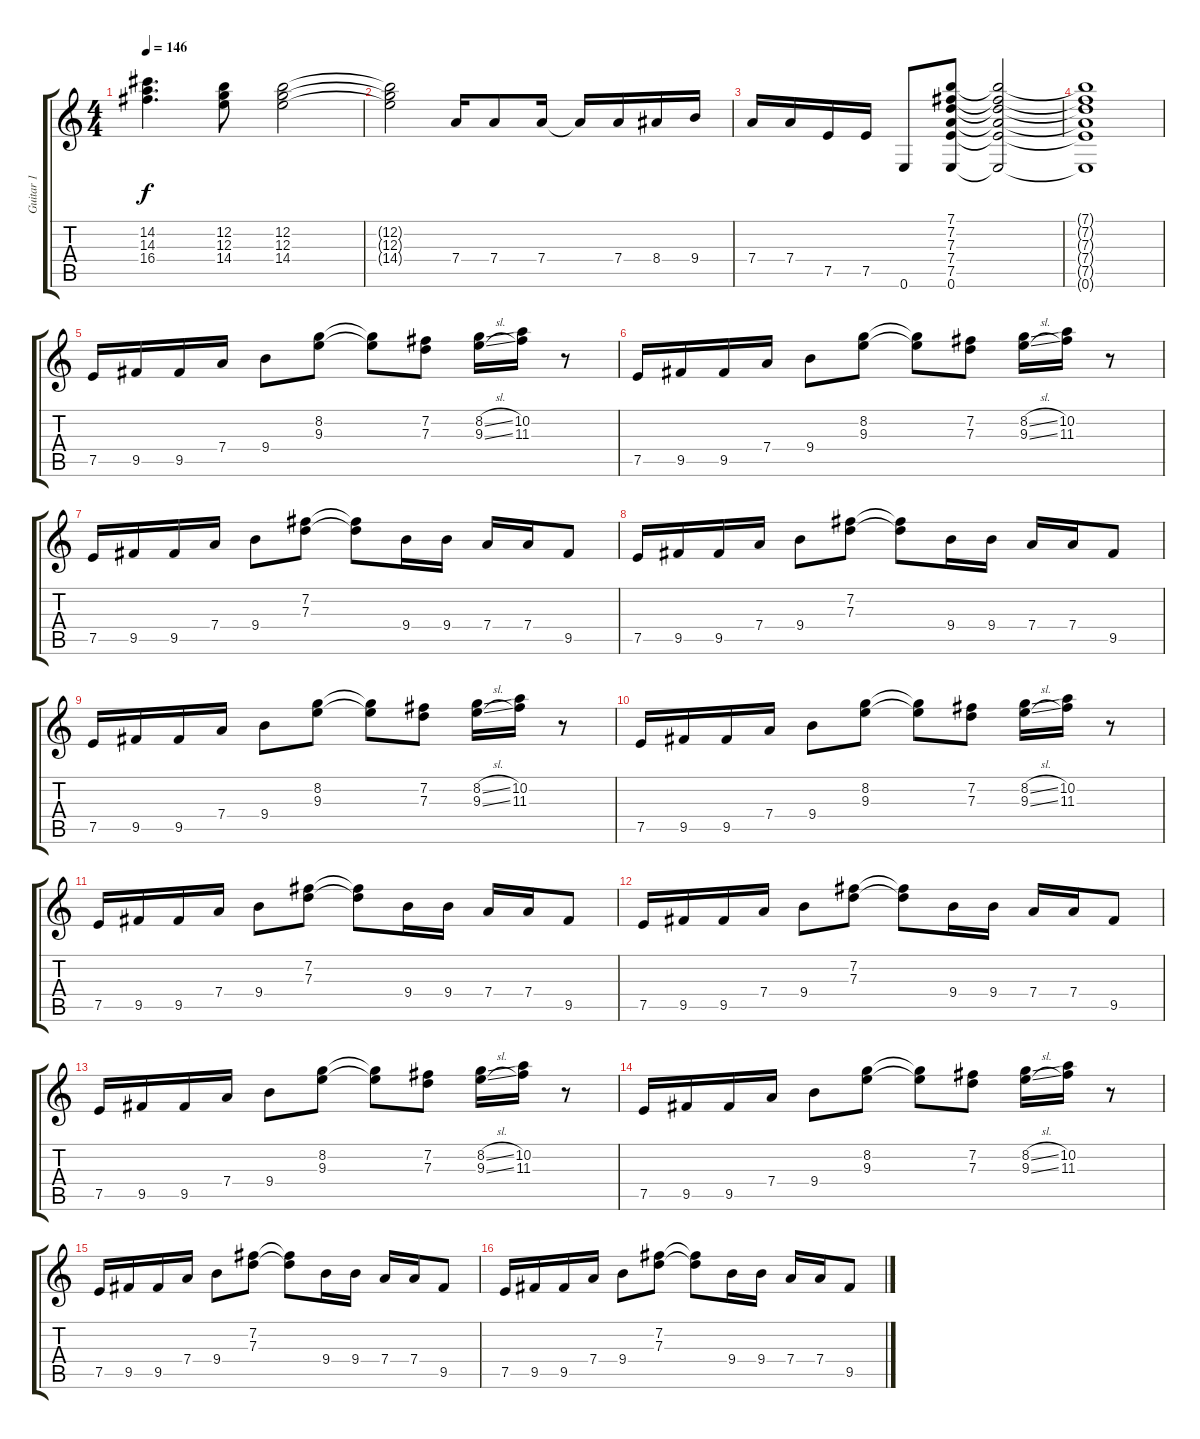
\track ("Guitar 1" "Guitar 1") {instrument overdrivenguitar}
\staff {score tabs}
\tuning (E4 B3 G3 D3 A2 E2) {hide}
\ts (4 4)
\tempo 146
\clef g2
\ks c
(14.2 14.3 16.4).4{d dy f} (12.2 12.3 14.4).8 (12.2 12.3 14.4).2 |
(12.2{t} 12.3{t} 14.4{t}).2 7.4.16 7.4.8 7.4.16 7.4{t}.16 7.4.16 8.4.16 9.4.16 |
7.4.16 7.4.16 7.5.16 7.5.16 0.6.8 (7.1 7.2 7.3 7.4 7.5 0.6).8 (7.1{t} 7.2{t} 7.3{t} 7.4{t} 7.5{t} 0.6{t}).2 |
(7.1{t} 7.2{t} 7.3{t} 7.4{t} 7.5{t} 0.6{t}).1 |
7.5.16 9.5.16 9.5.16 7.4.16 9.4.8 (8.2 9.3).8 (8.2{t} 9.3{t}).8 (7.2 7.3).8 (8.2{sl} 9.3{sl}).16 (10.2 11.3).16 r.8 |
7.5.16 9.5.16 9.5.16 7.4.16 9.4.8 (8.2 9.3).8 (8.2{t} 9.3{t}).8 (7.2 7.3).8 (8.2{sl} 9.3{sl}).16 (10.2 11.3).16 r.8 |
7.5.16 9.5.16 9.5.16 7.4.16 9.4.8 (7.2 7.3).8 (7.2{t} 7.3{t}).8 9.4.16 9.4.16 7.4.16 7.4.16 9.5.8 |
7.5.16 9.5.16 9.5.16 7.4.16 9.4.8 (7.2 7.3).8 (7.2{t} 7.3{t}).8 9.4.16 9.4.16 7.4.16 7.4.16 9.5.8 |
7.5.16 9.5.16 9.5.16 7.4.16 9.4.8 (8.2 9.3).8 (8.2{t} 9.3{t}).8 (7.2 7.3).8 (8.2{sl} 9.3{sl}).16 (10.2 11.3).16 r.8 |
7.5.16 9.5.16 9.5.16 7.4.16 9.4.8 (8.2 9.3).8 (8.2{t} 9.3{t}).8 (7.2 7.3).8 (8.2{sl} 9.3{sl}).16 (10.2 11.3).16 r.8 |
7.5.16 9.5.16 9.5.16 7.4.16 9.4.8 (7.2 7.3).8 (7.2{t} 7.3{t}).8 9.4.16 9.4.16 7.4.16 7.4.16 9.5.8 |
7.5.16 9.5.16 9.5.16 7.4.16 9.4.8 (7.2 7.3).8 (7.2{t} 7.3{t}).8 9.4.16 9.4.16 7.4.16 7.4.16 9.5.8 |
7.5.16 9.5.16 9.5.16 7.4.16 9.4.8 (8.2 9.3).8 (8.2{t} 9.3{t}).8 (7.2 7.3).8 (8.2{sl} 9.3{sl}).16 (10.2 11.3).16 r.8 |
7.5.16 9.5.16 9.5.16 7.4.16 9.4.8 (8.2 9.3).8 (8.2{t} 9.3{t}).8 (7.2 7.3).8 (8.2{sl} 9.3{sl}).16 (10.2 11.3).16 r.8 |
7.5.16 9.5.16 9.5.16 7.4.16 9.4.8 (7.2 7.3).8 (7.2{t} 7.3{t}).8 9.4.16 9.4.16 7.4.16 7.4.16 9.5.8 |
7.5.16 9.5.16 9.5.16 7.4.16 9.4.8 (7.2 7.3).8 (7.2{t} 7.3{t}).8 9.4.16 9.4.16 7.4.16 7.4.16 9.5.8
